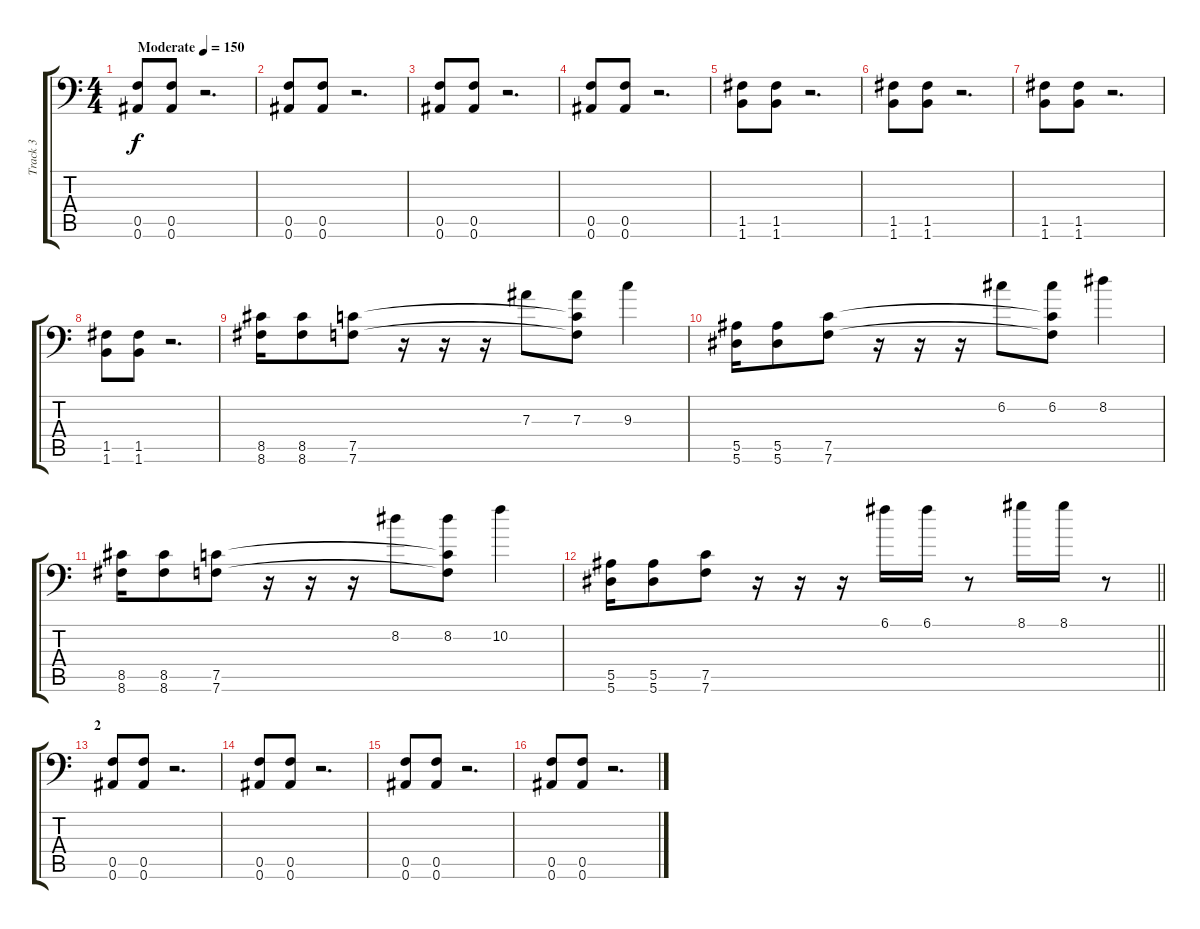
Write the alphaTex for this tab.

\track ("Track 3" "Track 3") {instrument distortionguitar}
\staff {score tabs}
\tuning (C4 G3 Eb3 Bb2 F2 Bb1) {hide}
\ts (4 4)
\tempo (150 "Moderate")
\clef f4
\ks c
(0.5 0.6).8{dy f instrument distortionguitar} (0.5 0.6).8 r.2{d} |
(0.5 0.6).8 (0.5 0.6).8 r.2{d} |
(0.5 0.6).8 (0.5 0.6).8 r.2{d} |
(0.5 0.6).8 (0.5 0.6).8 r.2{d} |
(1.5 1.6).8 (1.5 1.6).8 r.2{d} |
(1.5 1.6).8 (1.5 1.6).8 r.2{d} |
(1.5 1.6).8 (1.5 1.6).8 r.2{d} |
(1.5 1.6).8 (1.5 1.6).8 r.2{d} |
(8.5 8.6).16 (8.5 8.6).8 (7.5 7.6).8 r.16 r.16 r.16 7.3.8 (7.3 7.5{t} 7.6{t}).8 9.3.4 |
(5.5 5.6).16 (5.5 5.6).8 (7.5 7.6).8 r.16 r.16 r.16 6.2.8 (6.2 7.5{t} 7.6{t}).8 8.2.4 |
(8.5 8.6).16 (8.5 8.6).8 (7.5 7.6).8 r.16 r.16 r.16 8.2.8 (8.2 7.5{t} 7.6{t}).8 10.2.4 |
\barLineRight lightlight
(5.5 5.6).16 (5.5 5.6).8 (7.5 7.6).8 r.16 r.16 r.16 6.1.16 6.1.16 r.8 8.1.16 8.1.16 r.8 |
\section ("" "2")
(0.5 0.6).8 (0.5 0.6).8 r.2{d} |
(0.5 0.6).8 (0.5 0.6).8 r.2{d} |
(0.5 0.6).8 (0.5 0.6).8 r.2{d} |
(0.5 0.6).8 (0.5 0.6).8 r.2{d}
